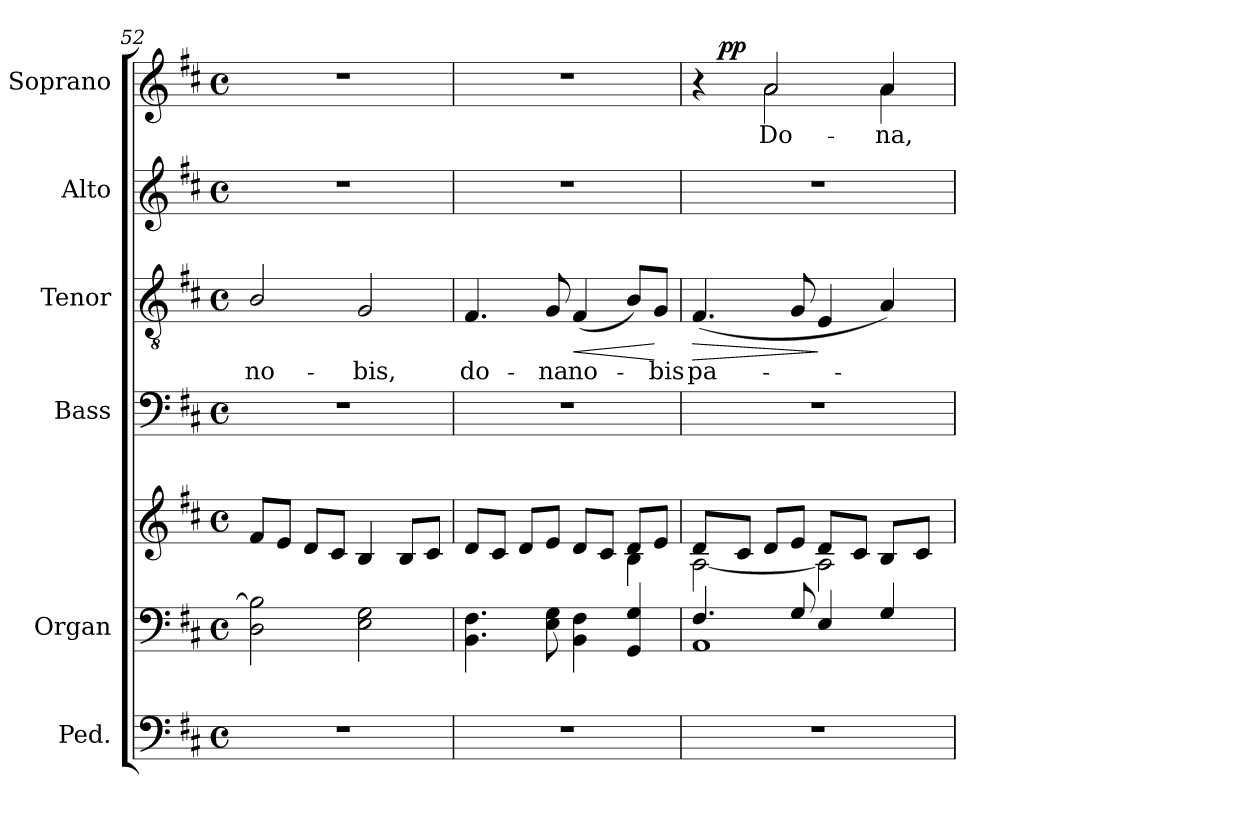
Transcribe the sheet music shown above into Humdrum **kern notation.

**kern	**kern	**kern	**kern	**kern	**text	**dynam	**kern	**kern	**text	**dynam
*part6	*part5	*part5	*part4	*part3	*part3	*part3	*part2	*part1	*part1	*part1
*staff7	*staff6	*staff5	*staff4	*staff3	*staff3	*staff3	*staff2	*staff1	*staff1	*staff1
*I"Ped.	*I"Organ	*	*I"Bass	*I"Tenor	*	*	*I"Alto	*I"Soprano	*	*
*	*I'Org.	*	*I'B.	*I'T.	*	*	*I'A.	*I'S.	*	*
!!LO:LB:g=z
*clefF4	*clefF4	*clefG2	*clefF4	*clefGv2	*	*	*clefG2	*clefG2	*	*
*	*	*	*	*ITrd7c12	*	*	*	*	*	*
*k[f#c#]	*k[f#c#]	*k[f#c#]	*k[f#c#]	*k[f#c#]	*	*	*k[f#c#]	*k[f#c#]	*	*
*D:	*D:	*D:	*D:	*D:	*	*	*D:	*D:	*	*
*M4/4	*M4/4	*M4/4	*M4/4	*M4/4	*	*	*M4/4	*M4/4	*	*
*met(c)	*met(c)	*met(c)	*met(c)	*met(c)	*	*	*met(c)	*met(c)	*	*
=52	=52	=52	=52	=52	=52	=52	=52	=52	=52	=52
!	!	!	!	!	!LO:LY:b:color=#000000	!	!	!	!	!
1r	2Di\ 2Bi]	8f#i/L	1r	2BBi/	no-	.	1r	1r	.	.
.	.	8ei/J	.	.	.	.	.	.	.	.
.	.	8di/L	.	.	.	.	.	.	.	.
.	.	8c#i/J	.	.	.	.	.	.	.	.
!	!	!	!	!	!LO:LY:b:color=#000000	!	!	!	!	!
.	2Ei\ 2Gi	4Bi/	.	2GGi/	-bis,	.	.	.	.	.
.	.	8Bi/L	.	.	.	.	.	.	.	.
.	.	8c#i/J	.	.	.	.	.	.	.	.
=53	=53	=53	=53	=53	=53	=53	=53	=53	=53	=53
*	*	*^	*	*	*	*	*	*	*	*
!	!	!	!	!	!	!LO:LY:b:color=#000000	!	!	!	!	!
1r	4.BBi\ 4.F#i	8di/L	2.ryy	1r	4.FF#i/	do-	.	1r	1r	.	.
.	.	8c#i/J	.	.	.	.	.	.	.	.	.
.	.	8di/L	.	.	.	.	.	.	.	.	.
!	!	!	!	!	!	!LO:LY:b:color=#000000	!	!	!	!	!
.	8Ei\ 8Gi	8ei/J	.	.	8GGi/	-na	.	.	.	.	.
!	!	!	!	!	!	!LO:LY:b:color=#000000	!LO:HP:b	!	!	!	!
.	4BBi\ 4F#i	8di/L	.	.	(4FF#i/	no-	<	.	.	.	.
.	.	8c#i/J	.	.	.	.	.	.	.	.	.
.	4GGi/ 4Gi	8di/L	4Bi\	.	8BBi/L)	.	.	.	.	.	.
!	!	!	!	!	!	!LO:LY:b:color=#000000	!	!	!	!	!
.	.	8ei/J	.	.	8GGi/J	-bis	[	.	.	.	.
=54	=54	=54	=54	=54	=54	=54	=54	=54	=54	=54	=54
*	*^	*	*	*	*	*	*	*	*	*	*
!	!	!	!	!	!	!	!	!	!	!LO:TX:a:t=TUTTI	!	!
!	!	!	!	!	!	!	!LO:LY:b:color=#000000	!LO:HP:b	!	!	!	!
*	*	*	*	*	*	*	*	*	*	*^	*	*
*	*	*	*	*	*	*	*	*	*	*	*^	*	*
1r	4.F#i/	1AAi	8di/L	[2Ai\	1r	(4.FF#i/	pa-	>	1r	4r	4ryy	32ryy	.	.
.	.	.	.	.	.	.	.	.	.	.	.	64ryy	.	.
.	.	.	.	.	.	.	.	.	.	.	.	128ryy	.	.
.	.	.	.	.	.	.	.	.	.	.	.	512ryy	.	.
.	.	.	.	.	.	.	.	.	.	.	.	2ryy	.	pp
.	.	.	8c#i/J	.	.	.	.	.	.	.	.	.	.	.
!	!	!	!	!	!	!	!	!	!	!	!	!	!LO:LY:b:color=#000000	!
.	.	.	8di/L	.	.	.	.	.	.	2ai/	2ai\	.	Do-	.
.	8Gi/	.	8ei/J	.	.	8GGi/	.	.	.	.	.	.	.	.
.	4Ei/	.	8di/L	2Ai\]	.	4EEi/	.	]	.	.	.	.	.	.
.	.	.	.	.	.	.	.	.	.	.	.	4ryy	.	.
.	.	.	8c#i/J	.	.	.	.	.	.	.	.	.	.	.
!	!	!	!	!	!	!	!	!	!	!	!	!	!LO:LY:b:color=#000000	!
.	4Gi/	.	8Bi/L	.	.	4AAi/)	.	.	.	4ai/	4ai\	.	-na,	.
.	.	.	.	.	.	.	.	.	.	.	.	8ryy	.	.
.	.	.	8c#i/J	.	.	.	.	.	.	.	.	.	.	.
.	.	.	.	.	.	.	.	.	.	.	.	16ryy	.	.
.	.	.	.	.	.	.	.	.	.	.	.	256.ryy	.	.
*	*v	*v	*	*	*	*	*	*	*	*v	*v	*v	*	*
*	*	*v	*v	*	*	*	*	*	*	*	*
=	=	=	=	=	=	=	=	=	=	=
*-	*-	*-	*-	*-	*-	*-	*-	*-	*-	*-
